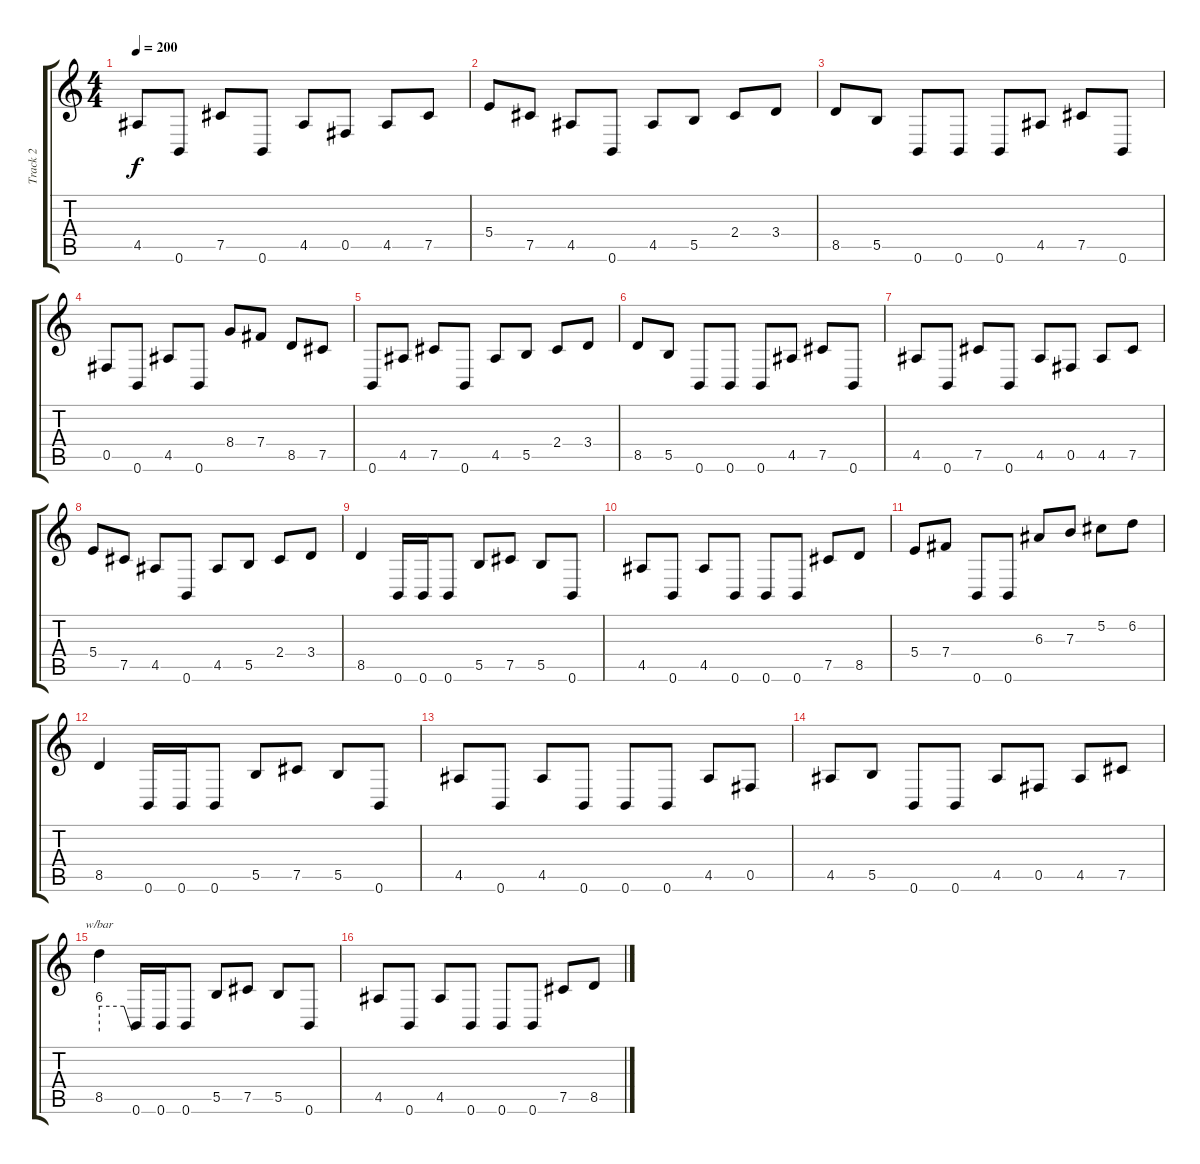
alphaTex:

\track ("Track 2" "Track 2") {instrument distortionguitar}
\staff {score tabs}
\tuning (Db4 Ab3 E3 B2 Gb2 B1) {hide}
\ts (4 4)
\tempo 200
\clef g2
\ks c
4.5.8{dy f} 0.6.8 7.5.8 0.6.8 4.5.8 0.5.8 4.5.8 7.5.8 |
5.4.8 7.5.8 4.5.8 0.6.8 4.5.8 5.5.8 2.4.8 3.4.8 |
8.5.8 5.5.8 0.6.8 0.6.8 0.6.8 4.5.8 7.5.8 0.6.8 |
0.5.8 0.6.8 4.5.8 0.6.8 8.4.8 7.4.8 8.5.8 7.5.8 |
0.6.8 4.5.8 7.5.8 0.6.8 4.5.8 5.5.8 2.4.8 3.4.8 |
8.5.8 5.5.8 0.6.8 0.6.8 0.6.8 4.5.8 7.5.8 0.6.8 |
4.5.8 0.6.8 7.5.8 0.6.8 4.5.8 0.5.8 4.5.8 7.5.8 |
5.4.8 7.5.8 4.5.8 0.6.8 4.5.8 5.5.8 2.4.8 3.4.8 |
8.5.4 0.6.16 0.6.16 0.6.8 5.5.8 7.5.8 5.5.8 0.6.8 |
4.5.8 0.6.8 4.5.8 0.6.8 0.6.8 0.6.8 7.5.8 8.5.8 |
5.4.8 7.4.8 0.6.8 0.6.8 6.3.8 7.3.8 5.2.8 6.2.8 |
8.5.4 0.6.16 0.6.16 0.6.8 5.5.8 7.5.8 5.5.8 0.6.8 |
4.5.8 0.6.8 4.5.8 0.6.8 0.6.8 0.6.8 4.5.8 0.5.8 |
4.5.8 5.5.8 0.6.8 0.6.8 4.5.8 0.5.8 4.5.8 7.5.8 |
8.5.4{tbe (custom default 0 24 45 24 60 0)} 0.6.16 0.6.16 0.6.8 5.5.8 7.5.8 5.5.8 0.6.8 |
4.5.8 0.6.8 4.5.8 0.6.8 0.6.8 0.6.8 7.5.8 8.5.8
